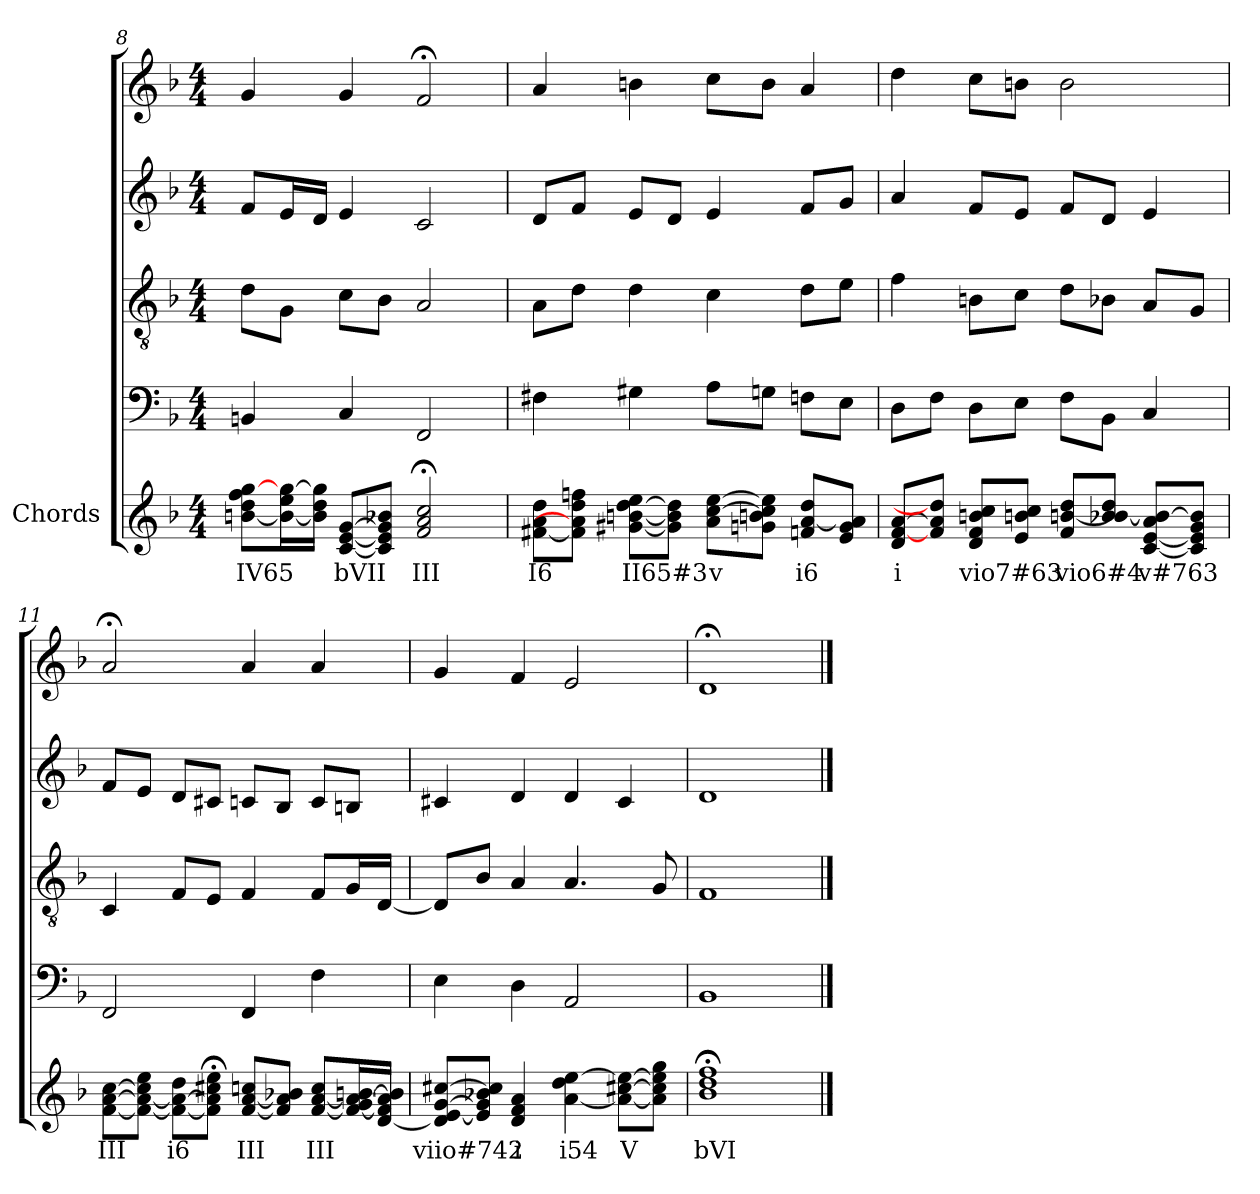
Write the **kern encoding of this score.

**kern	**text	**kern	**kern	**kern	**kern
*part5	*part5	*part4	*part3	*part2	*part1
*staff5	*staff5	*staff4	*staff3	*staff2	*staff1
*I"Chords	*	*	*	*	*
*clefG2	*	*clefF4	*clefGv2	*clefG2	*clefG2
*k[b-]	*	*k[b-]	*k[b-]	*k[b-]	*k[b-]
*M4/4	*	*M4/4	*M4/4	*M4/4	*M4/4
=8	=8	=8	=8	=8	=8
[8bn\ 8dd 8ff [8ggL	IV65	4BBn/	8d\L	8f/L	4g/
16b\_ 16ee [16ggL	.	.	8G\J	16e/L	.
16b\] 16dd 16gg]JJ	.	.	.	16d/JJ	.
[8c/ [8e [8gL	bVII	4C/	8c\L	4e/	4g/
8c/] 8e] 8g] 8b-XJ	.	.	8B-\J	.	.
2f; 2a; 2cc;	III	2FF/	2A/	2c/	2f;/
=9	=9	=9	=9	=9	=9
[8f#X\ 8a 8ddL	I6	4F#X\	8A\L	8d/L	4a/
8f#\] 8a] 8dd 8ffnJ	.	.	8d\J	8f/J	.
[8g#X\ [8bn [8dd 8eeL	II65#3	4G#X\	4d\	8e/L	4bn\
8g#\] 8b] 8dd]J	.	.	.	8d/J	.
8a\ [8cc [8eeL	v	8A\L	4c\	4e/	8cc\L
8gn\ 8bn 8cc] 8ee]J	.	8Gn\J	.	.	8b\J
8fn/ [8a 8ddL	i6	8Fn\L	8d\L	8f/L	4a/
8e/ 8g 8a]J	.	8E\J	8e\J	8g/J	.
=10	=10	=10	=10	=10	=10
8d/ [8f [8aL	i	8D\L	4f\	4a/	4dd\
8f/ 8a] 8dd]J	.	8F\J	.	.	.
8d/ 8f 8bn 8ccL	vio7#63	8D\L	8Bn\L	8f/L	8cc\L
8e/ 8bn 8ccJ	.	8E\J	8c\J	8e/J	8bn\J
8f/ [8bn 8ddL	vio6#4	8F\L	8d\L	8f/L	2b\
8b-X/ 8b_ 8ddJ	.	8BB-\J	8B-X\J	8d/J	.
[8c/ [8e 8a 8b_L	v#763	4C/	8A/L	4e/	.
8c/] 8e] 8g 8b]J	.	.	8G/J	.	.
=11	=11	=11	=11	=11	=11
[8f\ [8a [8ccL	III	2FF/	4C/	8f/L	2a;/
8f\_ 8a_ 8cc] 8eeJ	.	.	.	8e/J	.
8f\_ 8a_ 8ddL	i6	.	8F/L	8d/L	.
8f\]; 8a]; 8cc#X; 8ee;J	.	.	8E/J	8c#X/J	.
[8f/ [8a 8ccnL	III	4FF/	4F/	8cn/L	4a/
8f/] 8a] 8b-XJ	.	.	.	8B-/J	.
[8f/ [8a 8ccL	III	4F\	8F/L	8c/L	4a/
16f/_ 16g 16a_ [16bnL	.	.	16G/L	8Bn/J	.
[16d/ 16f] 16a] 16b]JJ	.	.	[16D/JJ	.	.
!!LO:LB:g=z
=12	=12	=12	=12	=12	=12
8d/] [8e [8g [8cc#XL	viio#742	4E\	8D/L]	4c#X/	4g/
8e/] 8g] 8b-X 8cc#]J	.	.	8B-/J	.	.
4d 4f 4a	i	4D\	4A/	4d/	4f/
[4a 4dd [4ee	i54	2AA/	4.A/	4d/	2e/
8a\_ [8cc#X 8ee_L	V	.	.	4c#/	.
8a\] 8cc#] 8ee] 8ggJ	.	.	8G/	.	.
=13	=13	=13	=13	=13	=13
1b-; 1dd; 1ff;	bVI	1BB-	1F	1d	1d;
==	==	==	==	==	==
*-	*-	*-	*-	*-	*-
